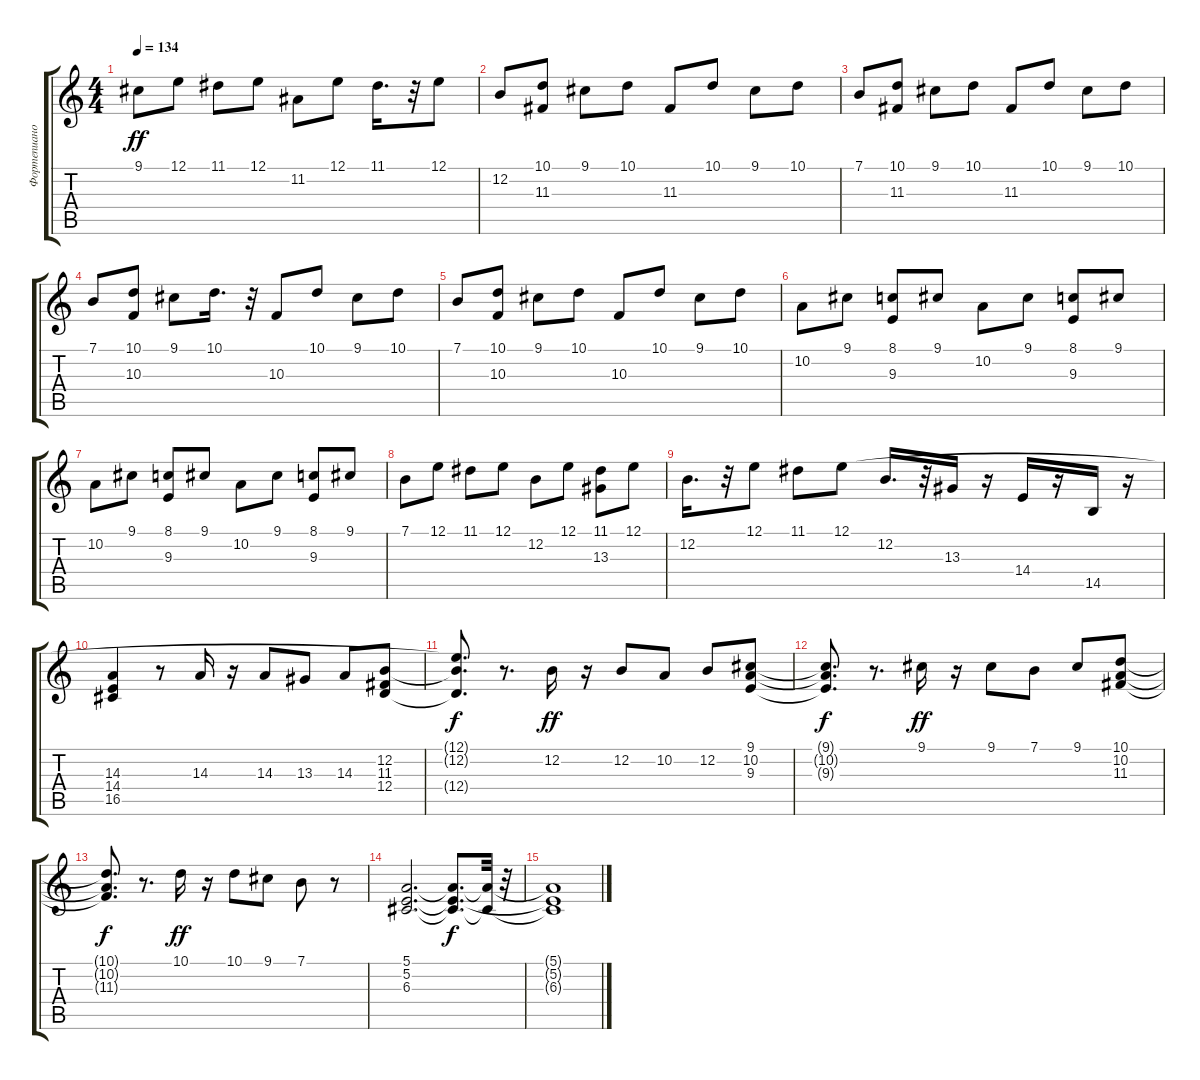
\track ("Фортепиано" "Фортепиано") {instrument harpsichord}
\staff {score tabs}
\tuning (E4 B3 G3 D3 A2 E2) {hide}
\ts (4 4)
\tempo 134
\clef g2
\ks c
9.1.8{dy ff} 12.1.8 11.1.8 12.1.8 11.2.8 12.1.8 11.1.16{d} r.32 12.1.8 |
12.2.8 (10.1 11.3).8 9.1.8 10.1.8 11.3.8 10.1.8 9.1.8 10.1.8 |
7.1.8 (10.1 11.3).8 9.1.8 10.1.8 11.3.8 10.1.8 9.1.8 10.1.8 |
7.1.8 (10.1 10.3).8 9.1.8 10.1.16{d} r.32 10.3.8 10.1.8 9.1.8 10.1.8 |
7.1.8 (10.1 10.3).8 9.1.8 10.1.8 10.3.8 10.1.8 9.1.8 10.1.8 |
10.2.8 9.1.8 (8.1 9.3).8 9.1.8 10.2.8 9.1.8 (8.1 9.3).8 9.1.8 |
10.2.8 9.1.8 (8.1 9.3).8 9.1.8 10.2.8 9.1.8 (8.1 9.3).8 9.1.8 |
7.1.8 12.1.8 11.1.8 12.1.8 12.2.8 12.1.8 (11.1 13.3).8 12.1.8 |
12.2.16{d} r.32 12.1.8 11.1.8 12.1.8 12.2.16{d} r.32 13.3.16 r.16 14.4.16 r.16 14.5.16 r.16 |
(14.3 14.4 16.5).4 r.8 14.3.16 r.16 14.3.8 13.3.8 14.3.8 (12.2 11.3 12.4).8 |
(12.1{t} 12.2{t} 12.4{t}).8{d dy f} r.8{d} 12.2.16{dy ff} r.16 12.2.8 10.2.8 12.2.8 (9.1 10.2 9.3).8 |
(9.1{t} 10.2{t} 9.3{t}).8{d dy f} r.8{d} 9.1.16{dy ff} r.16 9.1.8 7.1.8 9.1.8 (10.1 10.2 11.3).8 |
(10.1{t} 10.2{t} 11.3{t}).8{d dy f} r.8{d} 10.1.16{dy ff} r.16 10.1.8 9.1.8 7.1.8 r.8 |
(5.1 5.2 6.3).2{d} (5.1{t} 5.2{t} 6.3{t}).8{d dy f} (5.1{t} 6.3{t}).32 r.32 |
(5.1{t} 5.2{t} 6.3{t}).1
